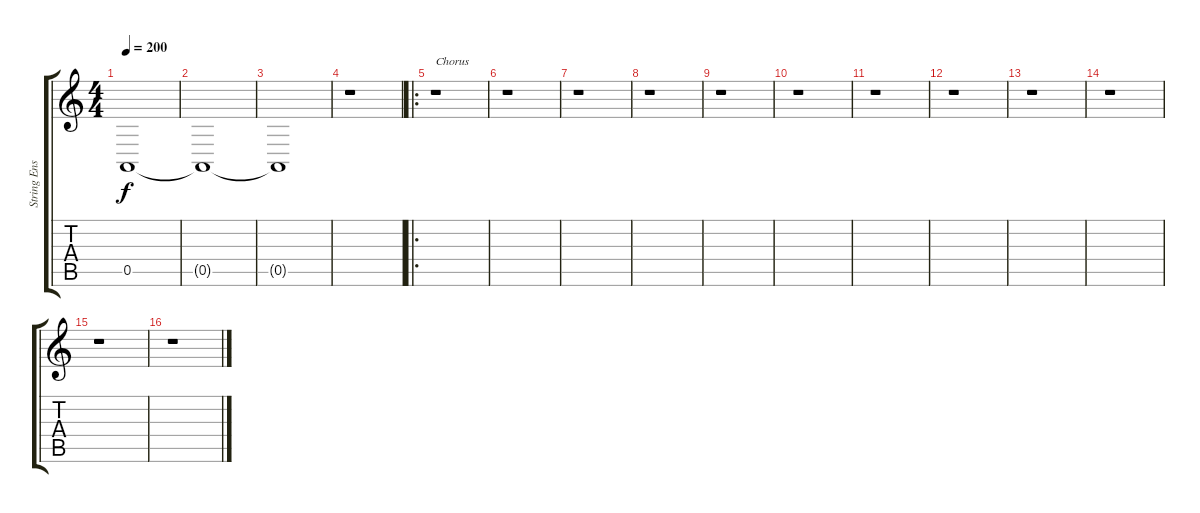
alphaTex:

\track ("String Ensemble" "String Ens") {instrument stringensemble1}
\staff {score tabs}
\tuning (E4 B3 G3 D3 A2 E2) {hide}
\ts (4 4)
\tempo 200
\clef g2
\ks c
0.5.1{dy f} |
0.5{t}.1 |
0.5{t}.1 |
r.1 |
\ro
r.1{txt "Chorus"} |
r.1 |
r.1 |
r.1 |
r.1 |
r.1 |
r.1 |
r.1 |
r.1 |
r.1 |
r.1 |
r.1
